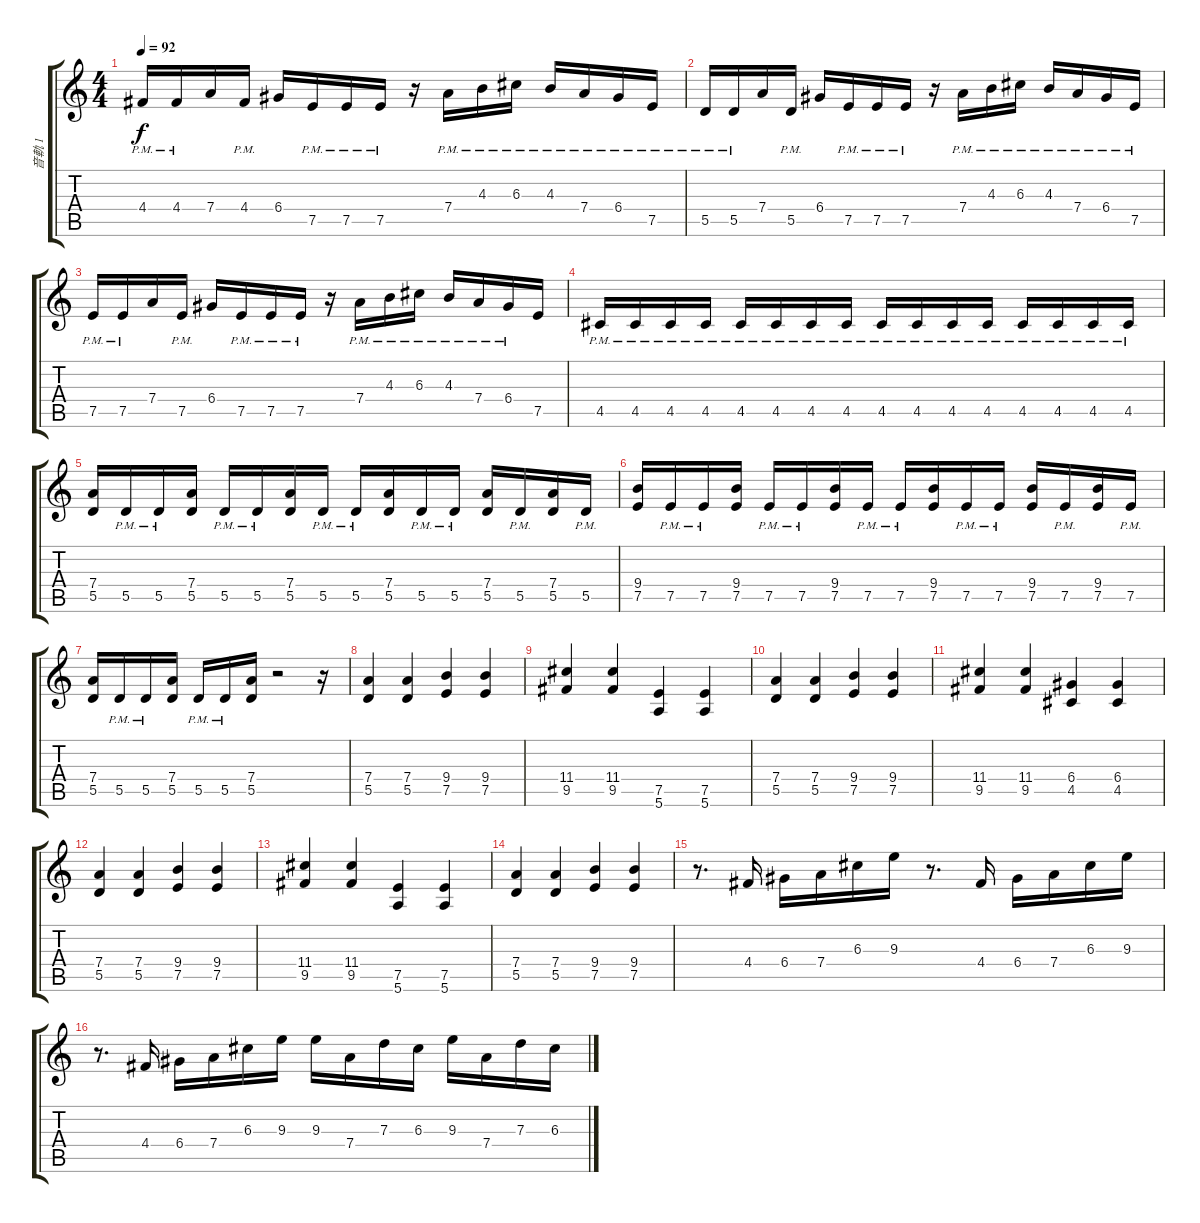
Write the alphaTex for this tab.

\track ("音軌 1" "音軌 1") {instrument overdrivenguitar}
\staff {score tabs}
\tuning (E4 B3 G3 D3 A2 E2) {hide}
\ts (4 4)
\tempo 92
\clef g2
\ks c
4.4{pm}.16{dy f} 4.4{pm}.16 7.4.16 4.4{pm}.16 6.4.16 7.5{pm}.16 7.5{pm}.16 7.5{pm}.16 r.16 7.4{pm}.16 4.3{pm}.16 6.3{pm}.16 4.3{pm}.16 7.4{pm}.16 6.4{pm}.16 7.5{pm}.16 |
5.5{pm}.16 5.5{pm}.16 7.4.16 5.5{pm}.16 6.4.16 7.5{pm}.16 7.5{pm}.16 7.5{pm}.16 r.16 7.4{pm}.16 4.3{pm}.16 6.3{pm}.16 4.3{pm}.16 7.4{pm}.16 6.4{pm}.16 7.5{pm}.16 |
7.5{pm}.16 7.5{pm}.16 7.4.16 7.5{pm}.16 6.4.16 7.5{pm}.16 7.5{pm}.16 7.5{pm}.16 r.16 7.4{pm}.16 4.3{pm}.16 6.3{pm}.16 4.3{pm}.16 7.4{pm}.16 6.4{pm}.16 7.5.16 |
4.5{pm}.16 4.5{pm}.16 4.5{pm}.16 4.5{pm}.16 4.5{pm}.16 4.5{pm}.16 4.5{pm}.16 4.5{pm}.16 4.5{pm}.16 4.5{pm}.16 4.5{pm}.16 4.5{pm}.16 4.5{pm}.16 4.5{pm}.16 4.5{pm}.16 4.5{pm}.16 |
(7.4 5.5).16 5.5{pm}.16 5.5{pm}.16 (7.4 5.5).16 5.5{pm}.16 5.5{pm}.16 (7.4 5.5).16 5.5{pm}.16 5.5{pm}.16 (7.4 5.5).16 5.5{pm}.16 5.5{pm}.16 (7.4 5.5).16 5.5{pm}.16 (7.4 5.5).16 5.5{pm}.16 |
(9.4 7.5).16 7.5{pm}.16 7.5{pm}.16 (9.4 7.5).16 7.5{pm}.16 7.5{pm}.16 (9.4 7.5).16 7.5{pm}.16 7.5{pm}.16 (9.4 7.5).16 7.5{pm}.16 7.5{pm}.16 (9.4 7.5).16 7.5{pm}.16 (9.4 7.5).16 7.5{pm}.16 |
(7.4 5.5).16 5.5{pm}.16 5.5{pm}.16 (7.4 5.5).16 5.5{pm}.16 5.5{pm}.16 (7.4 5.5).16 r.2 r.16 |
(7.4 5.5).4 (7.4 5.5).4 (9.4 7.5).4 (9.4 7.5).4 |
(11.4 9.5).4 (11.4 9.5).4 (7.5 5.6).4 (7.5 5.6).4 |
(7.4 5.5).4 (7.4 5.5).4 (9.4 7.5).4 (9.4 7.5).4 |
(11.4 9.5).4 (11.4 9.5).4 (6.4 4.5).4 (6.4 4.5).4 |
(7.4 5.5).4 (7.4 5.5).4 (9.4 7.5).4 (9.4 7.5).4 |
(11.4 9.5).4 (11.4 9.5).4 (7.5 5.6).4 (7.5 5.6).4 |
(7.4 5.5).4 (7.4 5.5).4 (9.4 7.5).4 (9.4 7.5).4 |
r.8{d} 4.4.16 6.4.16 7.4.16 6.3.16 9.3.16 r.8{d} 4.4.16 6.4.16 7.4.16 6.3.16 9.3.16 |
r.8{d} 4.4.16 6.4.16 7.4.16 6.3.16 9.3.16 9.3.16 7.4.16 7.3.16 6.3.16 9.3.16 7.4.16 7.3.16 6.3.16
